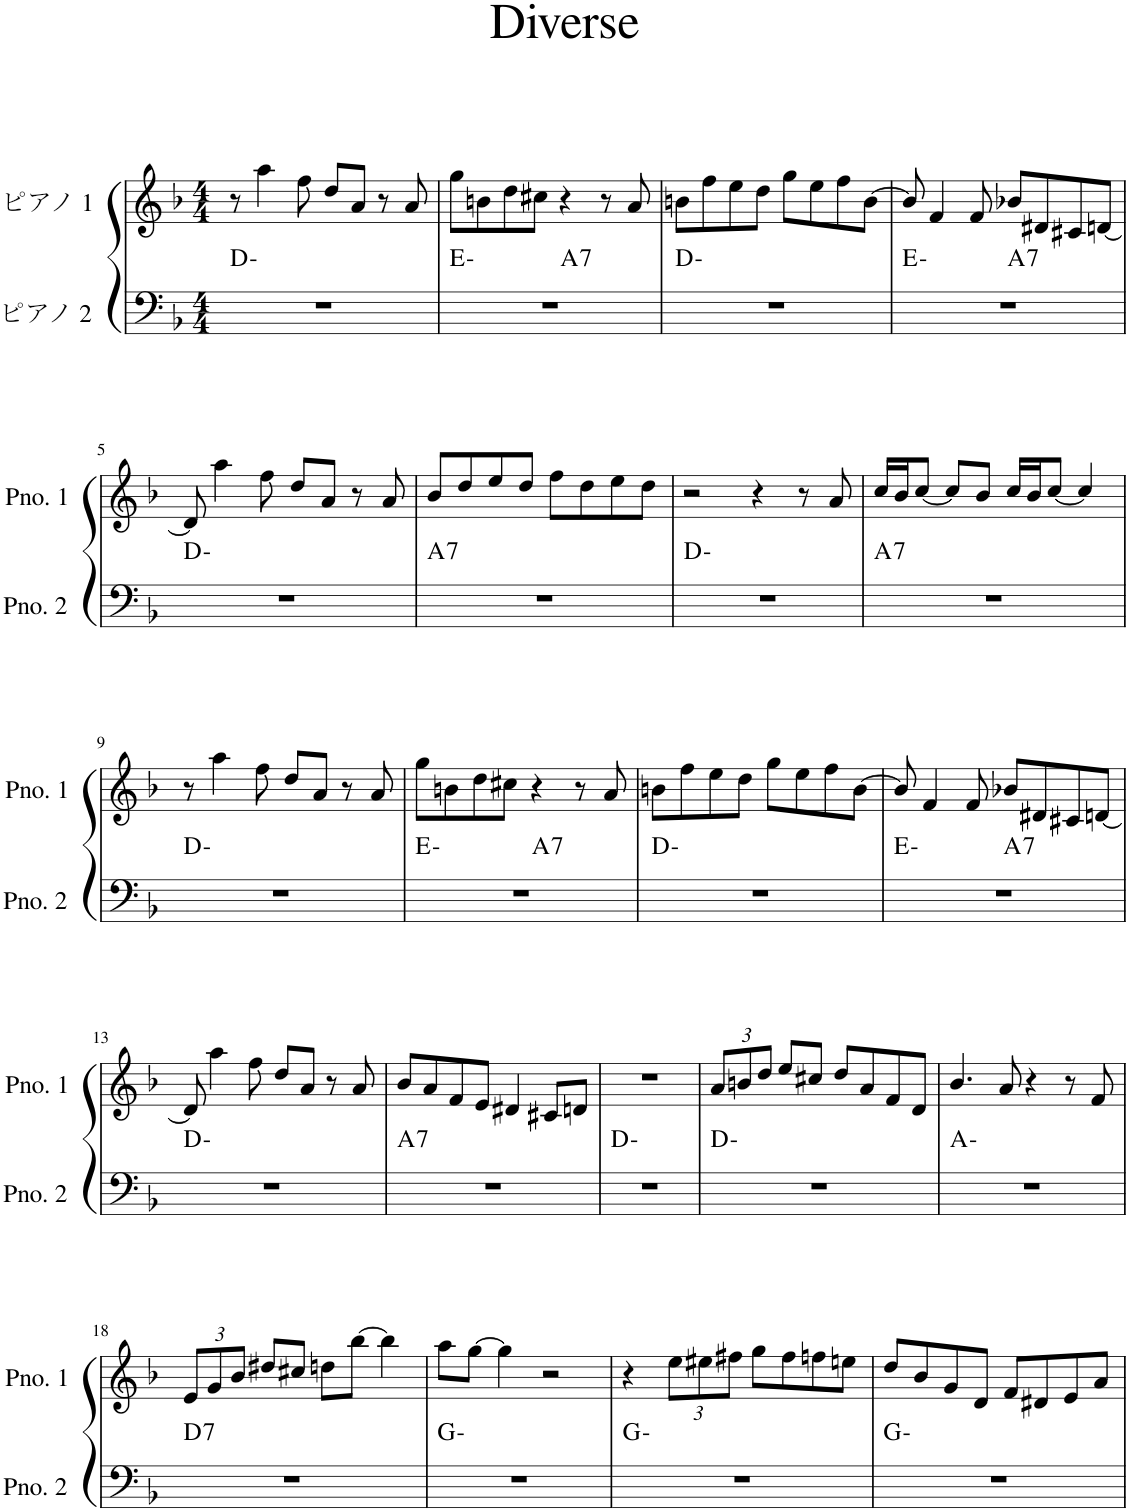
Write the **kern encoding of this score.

**kern	**harte	**kern
*part2	*part2	*part1
*staff2	*	*staff1
*I"ピアノ 2	*	*I"ピアノ 1
*clefF4	*	*clefG2
*k[b-]	*	*k[b-]
*M4/4	*	*M4/4
=1	=1	=1
1r	D:min	8r
.	.	4aa\
.	.	8ff\
.	.	8dd/L
.	.	8a/J
.	.	8r
.	.	8a/
=2	=2	=2
*^	*	*
1r	2ryy	E:min	8gg\L
.	.	.	8bn\
.	.	.	8dd\
.	.	.	8cc#X\J
!	!	!LO:H:kt=7	!
.	2ryy	A:7	4r
.	.	.	8r
.	.	.	8a/
*v	*v	*	*
=3	=3	=3
1r	D:min	8bn\L
.	.	8ff\
.	.	8ee\
.	.	8dd\J
.	.	8gg\L
.	.	8ee\
.	.	8ff\
.	.	[8b\J
=4	=4	=4
*^	*	*
1r	2ryy	E:min	8b/]
.	.	.	4f/
.	.	.	8f/
!	!	!LO:H:kt=7	!
.	2ryy	A:7	8b-X/L
.	.	.	8d#X/
.	.	.	8c#X/
.	.	.	[8dn/J
*v	*v	*	*
!!LO:LB:g=z
=5	=5	=5
1r	D:min	8d/]
.	.	4aa\
.	.	8ff\
.	.	8dd/L
.	.	8a/J
.	.	8r
.	.	8a/
=6	=6	=6
!	!LO:H:kt=7	!
1r	A:7	8b-/L
.	.	8dd/
.	.	8ee/
.	.	8dd/J
.	.	8ff\L
.	.	8dd\
.	.	8ee\
.	.	8dd\J
=7	=7	=7
1r	D:min	2r
.	.	4r
.	.	8r
.	.	8a/
=8	=8	=8
!	!LO:H:kt=7	!
1r	A:7	16cc/LL
.	.	16b-/J
.	.	[8cc/J
.	.	8cc/L]
.	.	8b-/J
.	.	16cc/LL
.	.	16b-/J
.	.	[8cc/J
.	.	4cc/]
!!LO:LB:g=z
=9	=9	=9
1r	D:min	8r
.	.	4aa\
.	.	8ff\
.	.	8dd/L
.	.	8a/J
.	.	8r
.	.	8a/
=10	=10	=10
*^	*	*
1r	2ryy	E:min	8gg\L
.	.	.	8bn\
.	.	.	8dd\
.	.	.	8cc#X\J
!	!	!LO:H:kt=7	!
.	2ryy	A:7	4r
.	.	.	8r
.	.	.	8a/
*v	*v	*	*
=11	=11	=11
1r	D:min	8bn\L
.	.	8ff\
.	.	8ee\
.	.	8dd\J
.	.	8gg\L
.	.	8ee\
.	.	8ff\
.	.	[8b\J
=12	=12	=12
*^	*	*
1r	2ryy	E:min	8b/]
.	.	.	4f/
.	.	.	8f/
!	!	!LO:H:kt=7	!
.	2ryy	A:7	8b-X/L
.	.	.	8d#X/
.	.	.	8c#X/
.	.	.	[8dn/J
*v	*v	*	*
!!LO:LB:g=z
=13	=13	=13
1r	D:min	8d/]
.	.	4aa\
.	.	8ff\
.	.	8dd/L
.	.	8a/J
.	.	8r
.	.	8a/
=14	=14	=14
!	!LO:H:kt=7	!
1r	A:7	8b-/L
.	.	8a/
.	.	8f/
.	.	8e/J
.	.	4d#X/
.	.	8c#X/L
.	.	8dn/J
=15	=15	=15
1r	D:min	1r
=16	=16	=16
*	*	*Xbrackettup
1r	D:min	12a/L
.	.	12bn/
.	.	12dd/J
.	.	8ee/L
.	.	8cc#X/J
.	.	8dd/L
.	.	8a/
.	.	8f/
.	.	8d/J
=17	=17	=17
1r	A:min	4.b-/
.	.	8a/
.	.	4r
.	.	8r
.	.	8f/
!!LO:LB:g=z
=18	=18	=18
!	!LO:H:kt=7	!
1r	D:7	12e/L
.	.	12g/
.	.	12b-/J
.	.	8dd#X/L
.	.	8cc#X/J
.	.	8ddn\L
.	.	[8bb-\J
.	.	4bb-\]
=19	=19	=19
1r	G:min	8aa\L
.	.	[8gg\J
.	.	4gg\]
.	.	2r
=20	=20	=20
1r	G:min	4r
.	.	12ee\L
.	.	12ee#X\
.	.	12ff#X\J
.	.	8gg\L
.	.	8ff#\
.	.	8ffn\
.	.	8een\J
=21	=21	=21
1r	G:min	8dd/L
.	.	8b-/
.	.	8g/
.	.	8d/J
.	.	8f/L
.	.	8d#X/
.	.	8e/
.	.	8a/J
=	=	=
*-	*-	*-
